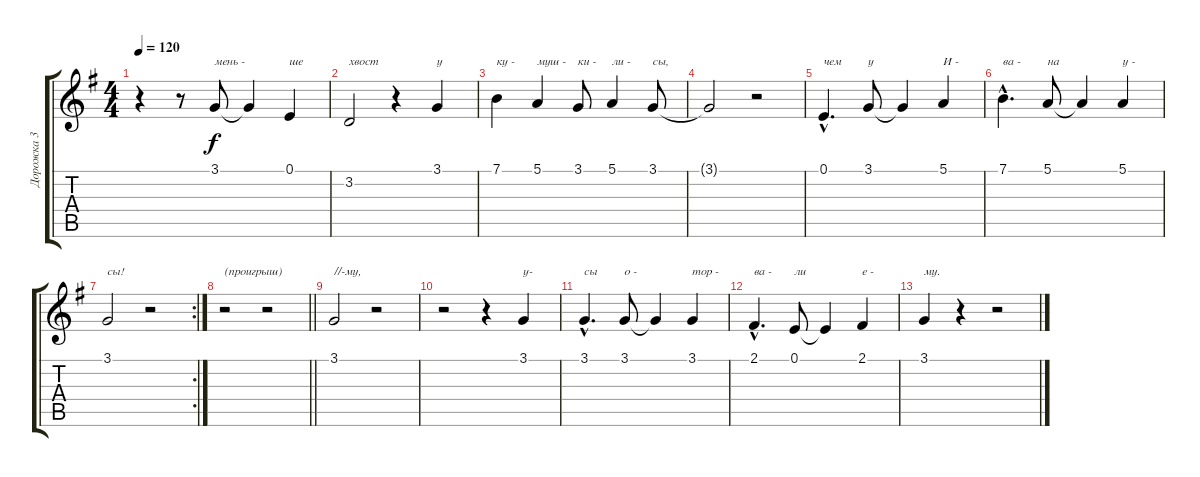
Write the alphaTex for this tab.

\track ("Дорожка 3" "Дорожка 3") {instrument electricgrandpiano}
\staff {score tabs}
\tuning (E4 B3 G3 D3 A2 E2) {hide}
\ts (4 4)
\tempo 120
\clef g2
\ks g
r.4{dy f} r.8 3.1.8{txt "мень -"} 3.1{t}.4 0.1.4{txt "ше"} |
3.2.2{txt "хвост"} r.4 3.1.4{txt "у"} |
7.1.4{txt "ку -"} 5.1.4{txt "муш -"} 3.1.8{txt "ки -"} 5.1.4{txt "ли -"} 3.1.8{txt "сы,"} |
3.1{t}.2 r.2 |
0.1{hac}.4{d txt "чем"} 3.1.8{txt "у"} 3.1{t}.4 5.1.4{txt "И -"} |
7.1{hac}.4{d txt "ва -"} 5.1.8{txt "на"} 5.1{t}.4 5.1.4{txt "у -"} |
\rc 2
3.1.2{txt "сы!"} r.2 |
\barLineRight lightlight
r.2{txt "(проигрыш)"} r.2 |
3.1.2{txt "//-му,"} r.2 |
r.2 r.4 3.1.4{txt "у-"} |
3.1{hac}.4{d txt "сы"} 3.1.8{txt "о -"} 3.1{t}.4 3.1.4{txt "тор -"} |
2.1{hac}.4{d txt "ва -"} 0.1.8{txt "ли"} 0.1{t}.4 2.1.4{txt "е -"} |
3.1.4{txt "му."} r.4 r.2
